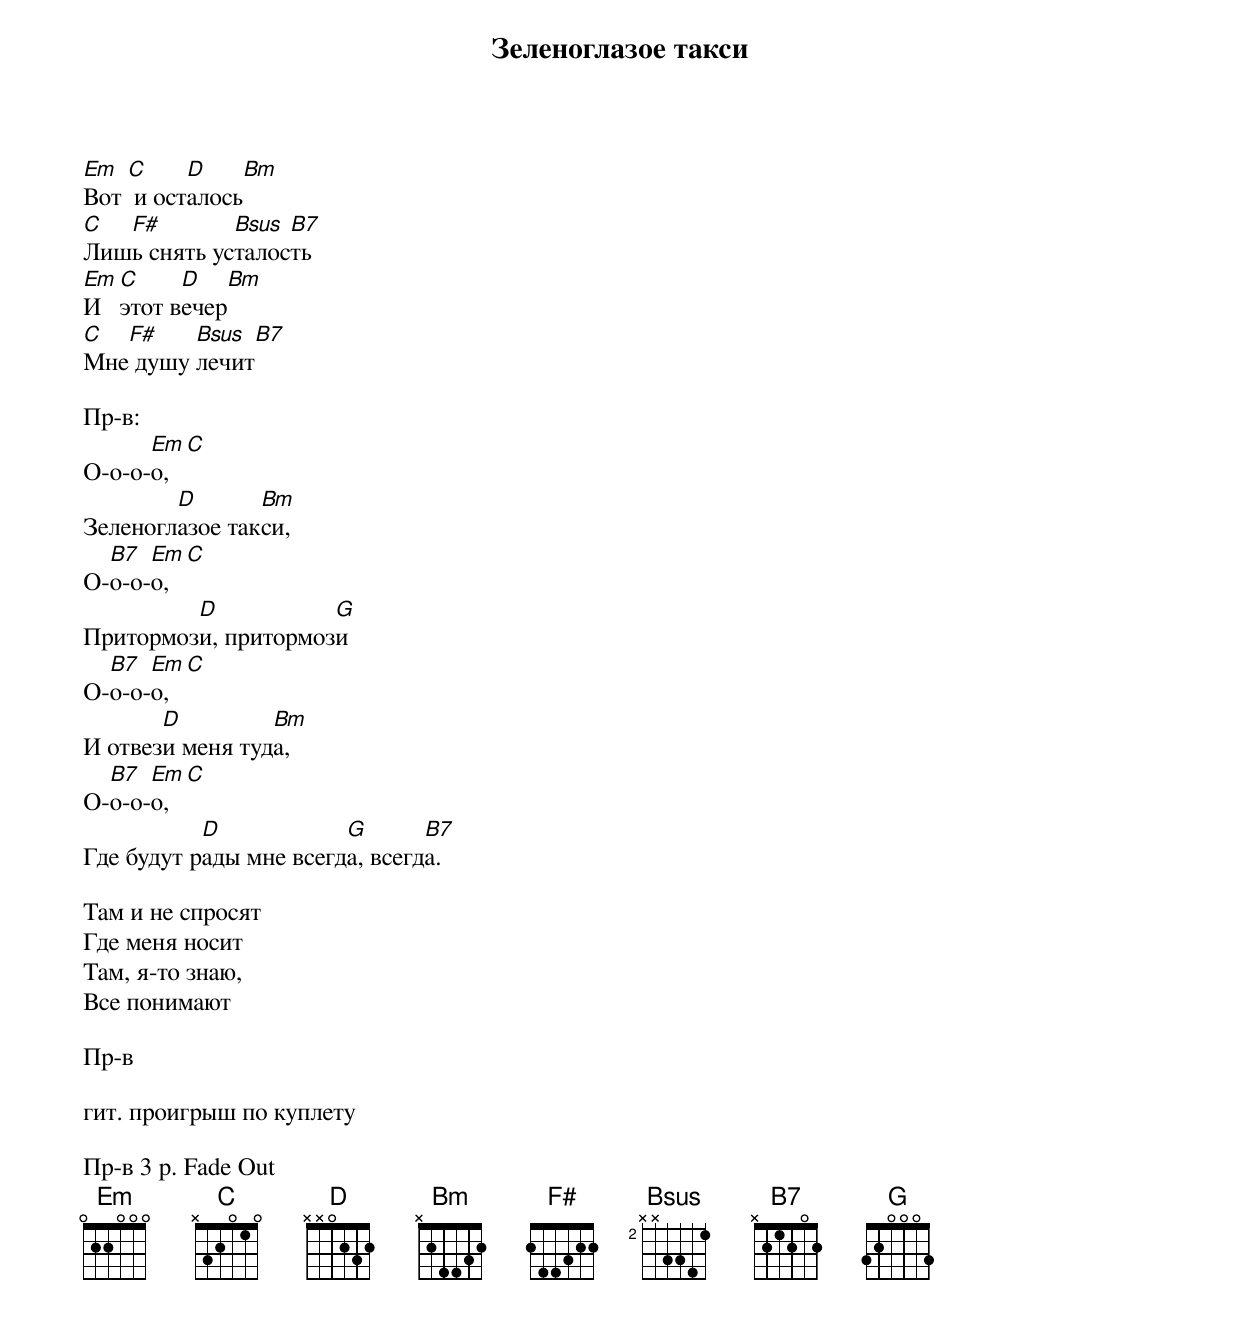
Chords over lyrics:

Зеленоглазое такси

Em  C     D    Bm
Вот  и осталось
C  F#        Bsus B7
Лишь снять усталость
Em  C     D    Bm
И   этот вечер
C  F#    Bsus B7
Мне душу лечит

Пр-в:
      Em  C
О-о-о-о,
        D       Bm
Зеленоглазое такси,
  B7  Em  C
О-о-о-о,
         D           G
Притормози, притормози
  B7  Em   C
О-о-о-о,
       D         Bm
И отвези меня туда,
  B7  Em  C
О-о-о-о,
           D            G       B7
Где будут рады мне всегда, всегда.

Там и не спросят
Где меня носит
Там, я-то знаю,
Все понимают

Пр-в

гит. проигрыш по куплету

Пр-в 3 р. Fade Out
